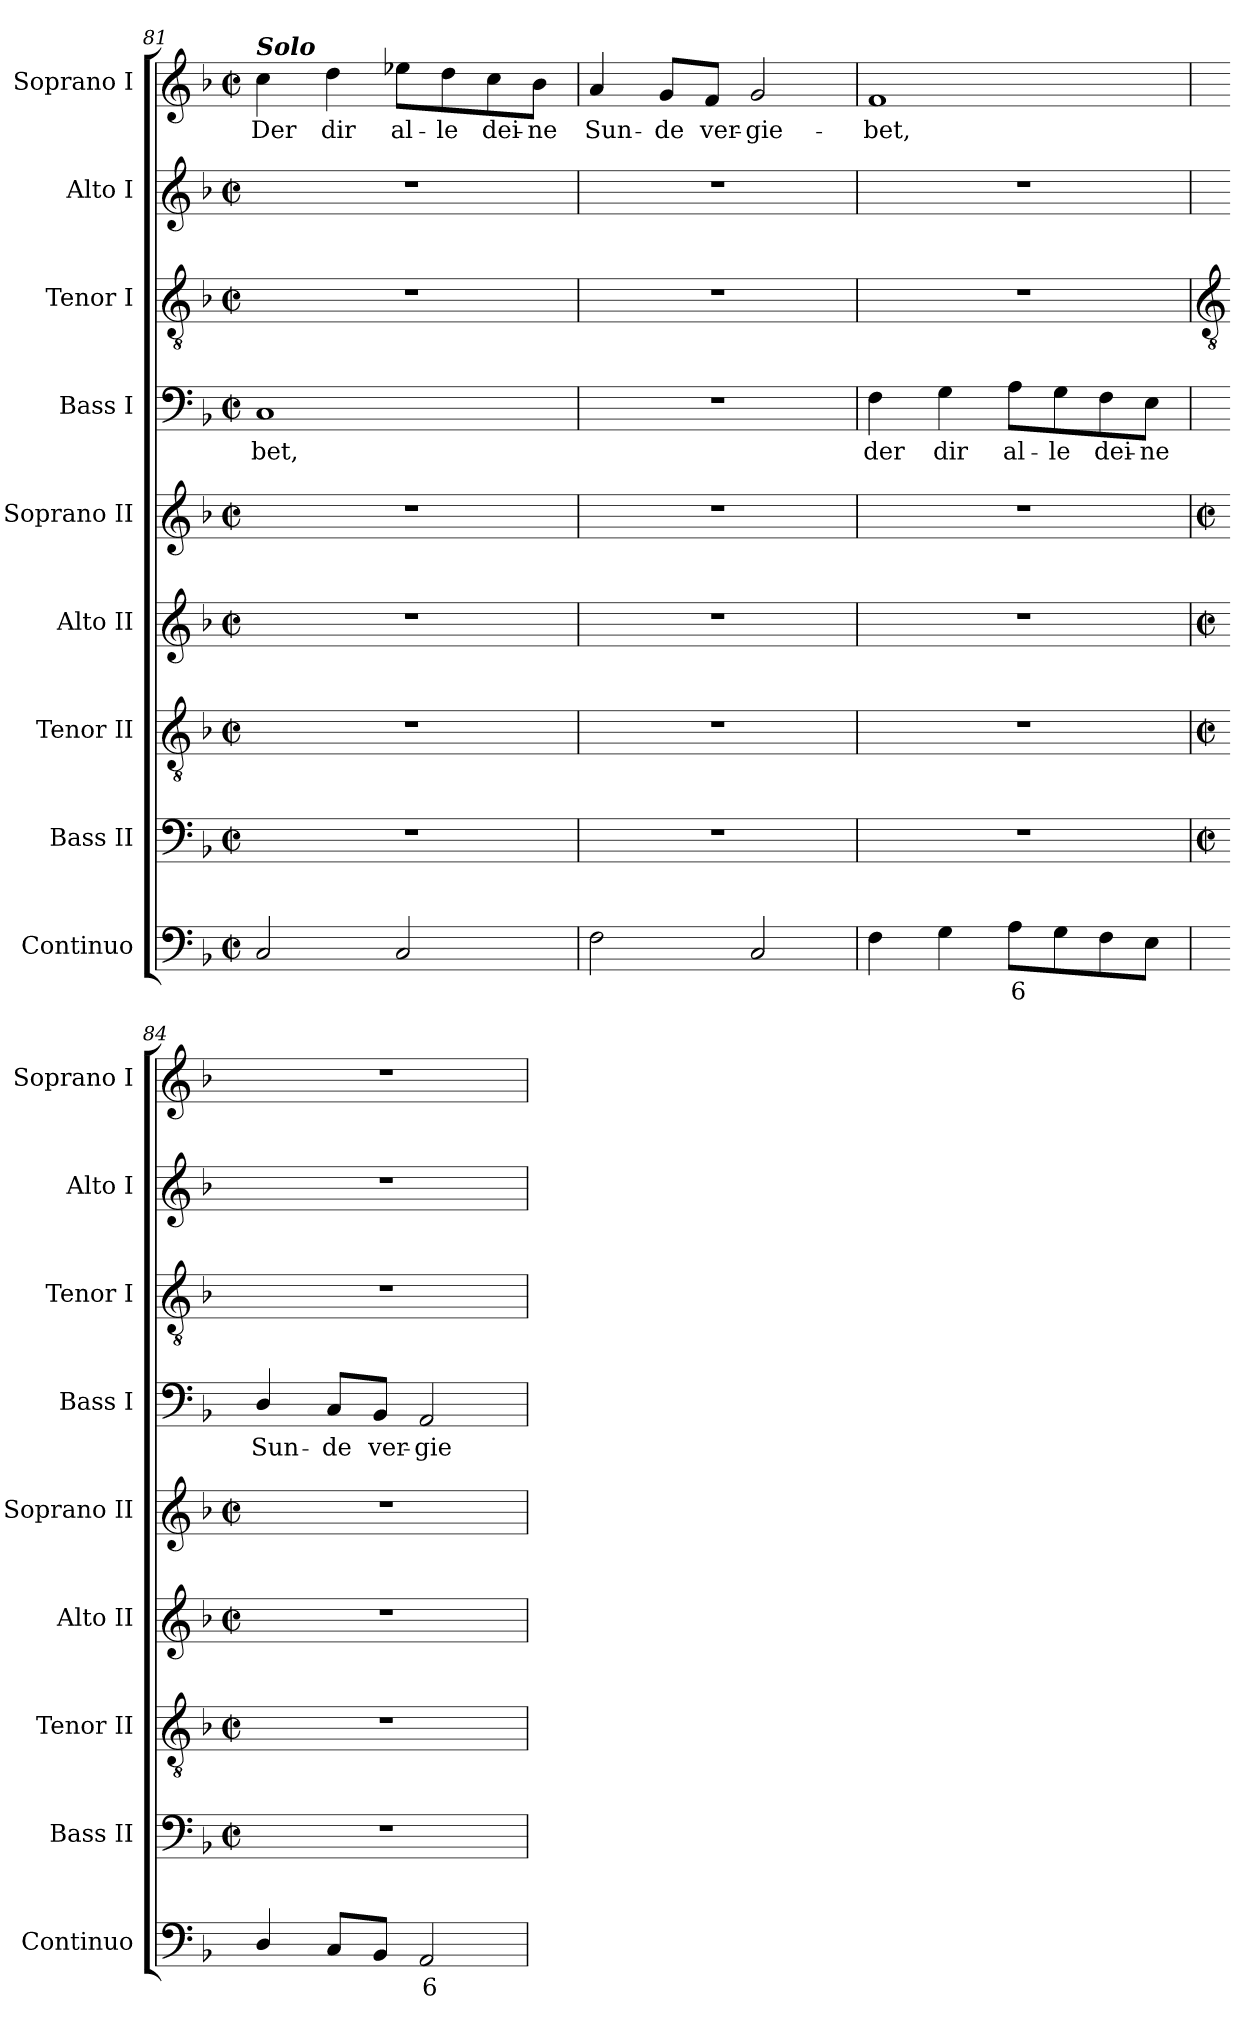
**kern	**text	**kern	**kern	**kern	**kern	**kern	**text	**kern	**kern	**kern	**text
*part9	*part9	*part8	*part7	*part6	*part5	*part4	*part4	*part3	*part2	*part1	*part1
*staff9	*staff9	*staff8	*staff7	*staff6	*staff5	*staff4	*staff4	*staff3	*staff2	*staff1	*staff1
*I"Continuo	*	*I"Bass II	*I"Tenor II	*I"Alto II	*I"Soprano II	*I"Bass I	*	*I"Tenor I	*I"Alto I	*I"Soprano I	*
*I'Continuo	*	*I'Bass II	*I'Tenor II	*I'Alto II	*I'Soprano II	*I'Bass I	*	*I'Tenor I	*I'Alto I	*I'Soprano I	*
*clefF4	*	*clefF4	*clefGv2	*clefG2	*clefG2	*clefF4	*	*clefGv2	*clefG2	*clefG2	*
*k[b-]	*	*k[b-]	*k[b-]	*k[b-]	*k[b-]	*k[b-]	*	*k[b-]	*k[b-]	*k[b-]	*
*F:	*	*F:	*F:	*F:	*F:	*F:	*	*F:	*F:	*F:	*
*M2/2	*	*M2/2	*M2/2	*M2/2	*M2/2	*M2/2	*	*M2/2	*M2/2	*M2/2	*
*met(c|)	*	*met(c|)	*met(c|)	*met(c|)	*met(c|)	*met(c|)	*	*met(c|)	*met(c|)	*met(c|)	*
=81	=81	=81	=81	=81	=81	=81	=81	=81	=81	=81	=81
!	!	!	!	!	!	!	!	!	!	!LO:TX:a:Bi:t=Solo	!
!	!	!	!	!	!	!	!LO:LY:b	!	!	!	!LO:LY:b
2C	.	1r	1r	1r	1r	1C	-bet,	1r	1r	4cc	Der
!	!	!	!	!	!	!	!	!	!	!	!LO:LY:b
.	.	.	.	.	.	.	.	.	.	4dd	dir
!	!	!	!	!	!	!	!	!	!	!	!LO:LY:b
2C	.	.	.	.	.	.	.	.	.	8ee-X\L	al-
!	!	!	!	!	!	!	!	!	!	!	!LO:LY:b
.	.	.	.	.	.	.	.	.	.	8dd\	-le
!	!	!	!	!	!	!	!	!	!	!	!LO:LY:b
.	.	.	.	.	.	.	.	.	.	8cc\	dei-
!	!	!	!	!	!	!	!	!	!	!	!LO:LY:b
.	.	.	.	.	.	.	.	.	.	8b-\J	-ne
=82	=82	=82	=82	=82	=82	=82	=82	=82	=82	=82	=82
!	!	!	!	!	!	!	!	!	!	!	!LO:LY:b
2F	.	1r	1r	1r	1r	1r	.	1r	1r	4a	Sun-
!	!	!	!	!	!	!	!	!	!	!	!LO:LY:b
.	.	.	.	.	.	.	.	.	.	8g/L	-de
!	!	!	!	!	!	!	!	!	!	!	!LO:LY:b
.	.	.	.	.	.	.	.	.	.	8f/J	ver-
!	!	!	!	!	!	!	!	!	!	!	!LO:LY:b
2C	.	.	.	.	.	.	.	.	.	2g	-gie-
=83	=83	=83	=83	=83	=83	=83	=83	=83	=83	=83	=83
!	!	!	!	!	!	!	!LO:LY:b	!	!	!	!LO:LY:b
4F	.	1r	1r	1r	1r	4F	der	1r	1r	1f	-bet,
!	!	!	!	!	!	!	!LO:LY:b	!	!	!	!
4G	.	.	.	.	.	4G	dir	.	.	.	.
!	!LO:LY:b	!	!	!	!	!	!LO:LY:b	!	!	!	!
8AL	6	.	.	.	.	8A\L	al-	.	.	.	.
!	!	!	!	!	!	!	!LO:LY:b	!	!	!	!
8G	.	.	.	.	.	8G\	-le	.	.	.	.
!	!	!	!	!	!	!	!LO:LY:b	!	!	!	!
8F	.	.	.	.	.	8F\	dei-	.	.	.	.
!	!	!	!	!	!	!	!LO:LY:b	!	!	!	!
8EJ	.	.	.	.	.	8E\J	-ne	.	.	.	.
!!LO:LB:g=z
=84	=84	=84	=84	=84	=84	=84	=84	=84	=84	=84	=84
*	*	*	*	*	*	*	*	*clefGv2	*	*	*
*	*	*M2/2	*M2/2	*M2/2	*M2/2	*	*	*	*	*	*
*	*	*met(c|)	*met(c|)	*met(c|)	*met(c|)	*	*	*	*	*	*
!	!	!	!	!	!	!	!LO:LY:b	!	!	!	!
4D/	.	1r	1r	1r	1r	4D/	Sun-	1r	1r	1r	.
!	!	!	!	!	!	!	!LO:LY:b	!	!	!	!
8CL	.	.	.	.	.	8C/L	-de	.	.	.	.
!	!	!	!	!	!	!	!LO:LY:b	!	!	!	!
8BB-J	.	.	.	.	.	8BB-/J	ver-	.	.	.	.
!	!LO:LY:b	!	!	!	!	!	!LO:LY:b	!	!	!	!
2AA	6	.	.	.	.	2AA	-gie-	.	.	.	.
=	=	=	=	=	=	=	=	=	=	=	=
*-	*-	*-	*-	*-	*-	*-	*-	*-	*-	*-	*-
